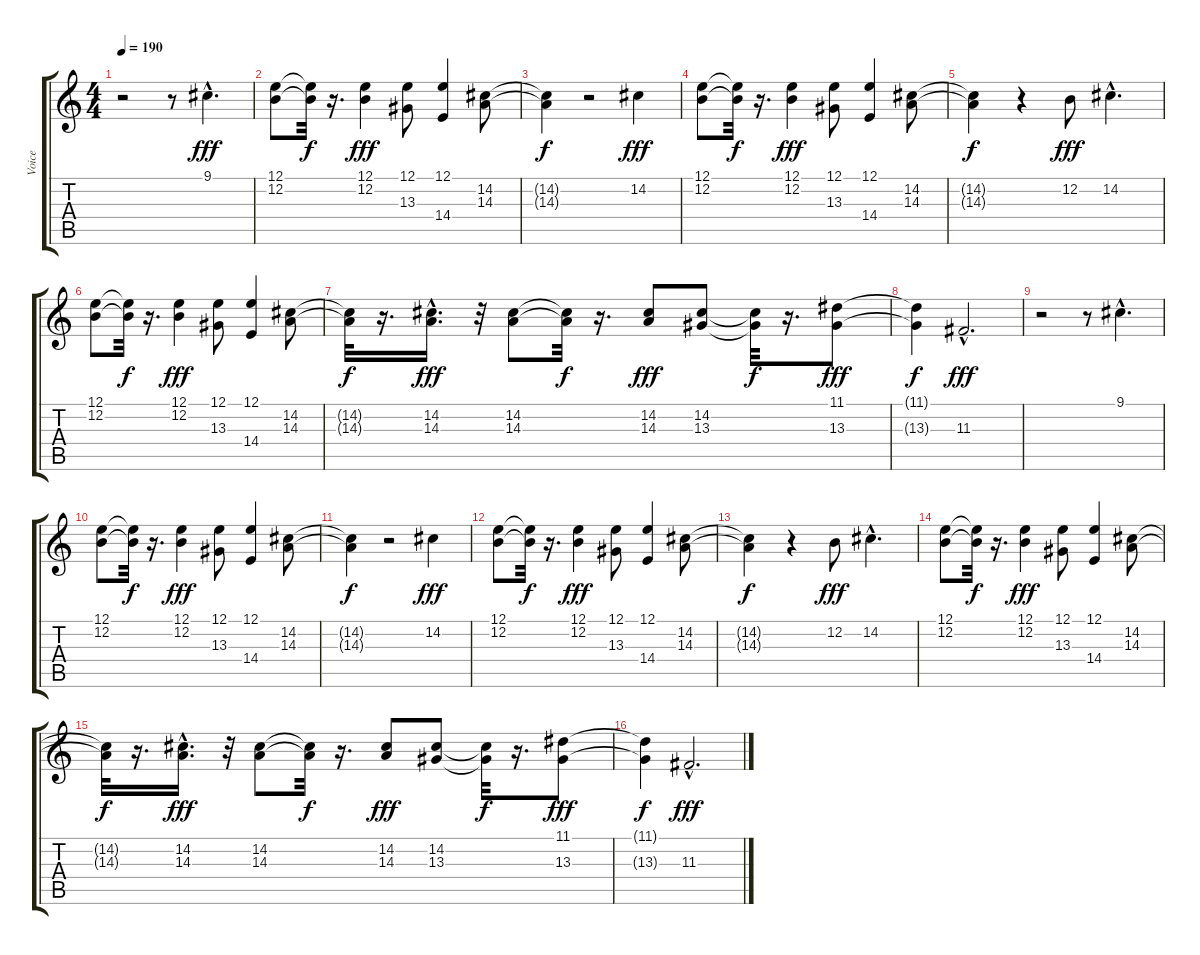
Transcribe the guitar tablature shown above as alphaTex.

\track ("Voice" "Voice") {instrument englishhorn}
\staff {score tabs}
\tuning (E4 B3 G3 D3 A2 E2) {hide}
\ts (4 4)
\tempo 190
\clef g2
\ks c
r.2{dy fff} r.8 9.1{hac}.4{d} |
(12.1 12.2).8 (12.1{t} 12.2{t}).32{dy f} r.16{d} (12.1 12.2).4{dy fff} (12.1 13.3).8 (12.1 14.4).4 (14.2 14.3).8 |
(14.2{t} 14.3{t}).4{dy f} r.2 14.2.4{dy fff} |
(12.1 12.2).8 (12.1{t} 12.2{t}).32{dy f} r.16{d} (12.1 12.2).4{dy fff} (12.1 13.3).8 (12.1 14.4).4 (14.2 14.3).8 |
(14.2{t} 14.3{t}).4{dy f} r.4 12.2.8{dy fff} 14.2{hac}.4{d} |
(12.1 12.2).8 (12.1{t} 12.2{t}).32{dy f} r.16{d} (12.1 12.2).4{dy fff} (12.1 13.3).8 (12.1 14.4).4 (14.2 14.3).8 |
(14.2{t} 14.3{t}).32{dy f} r.16{d} (14.2{hac} 14.3{hac}).16{d dy fff} r.32 (14.2 14.3).8 (14.2{t} 14.3{t}).32{dy f} r.16{d} (14.2 14.3).8{dy fff} (14.2 13.3).8 (14.2{t} 13.3{t}).32{dy f} r.16{d} (11.1 13.3).8{dy fff} |
(11.1{t} 13.3{t}).4{dy f} 11.3{hac}.2{d dy fff} |
r.2 r.8 9.1{hac}.4{d} |
(12.1 12.2).8 (12.1{t} 12.2{t}).32{dy f} r.16{d} (12.1 12.2).4{dy fff} (12.1 13.3).8 (12.1 14.4).4 (14.2 14.3).8 |
(14.2{t} 14.3{t}).4{dy f} r.2 14.2.4{dy fff} |
(12.1 12.2).8 (12.1{t} 12.2{t}).32{dy f} r.16{d} (12.1 12.2).4{dy fff} (12.1 13.3).8 (12.1 14.4).4 (14.2 14.3).8 |
(14.2{t} 14.3{t}).4{dy f} r.4 12.2.8{dy fff} 14.2{hac}.4{d} |
(12.1 12.2).8 (12.1{t} 12.2{t}).32{dy f} r.16{d} (12.1 12.2).4{dy fff} (12.1 13.3).8 (12.1 14.4).4 (14.2 14.3).8 |
(14.2{t} 14.3{t}).32{dy f} r.16{d} (14.2{hac} 14.3{hac}).16{d dy fff} r.32 (14.2 14.3).8 (14.2{t} 14.3{t}).32{dy f} r.16{d} (14.2 14.3).8{dy fff} (14.2 13.3).8 (14.2{t} 13.3{t}).32{dy f} r.16{d} (11.1 13.3).8{dy fff} |
(11.1{t} 13.3{t}).4{dy f} 11.3{hac}.2{d dy fff}
